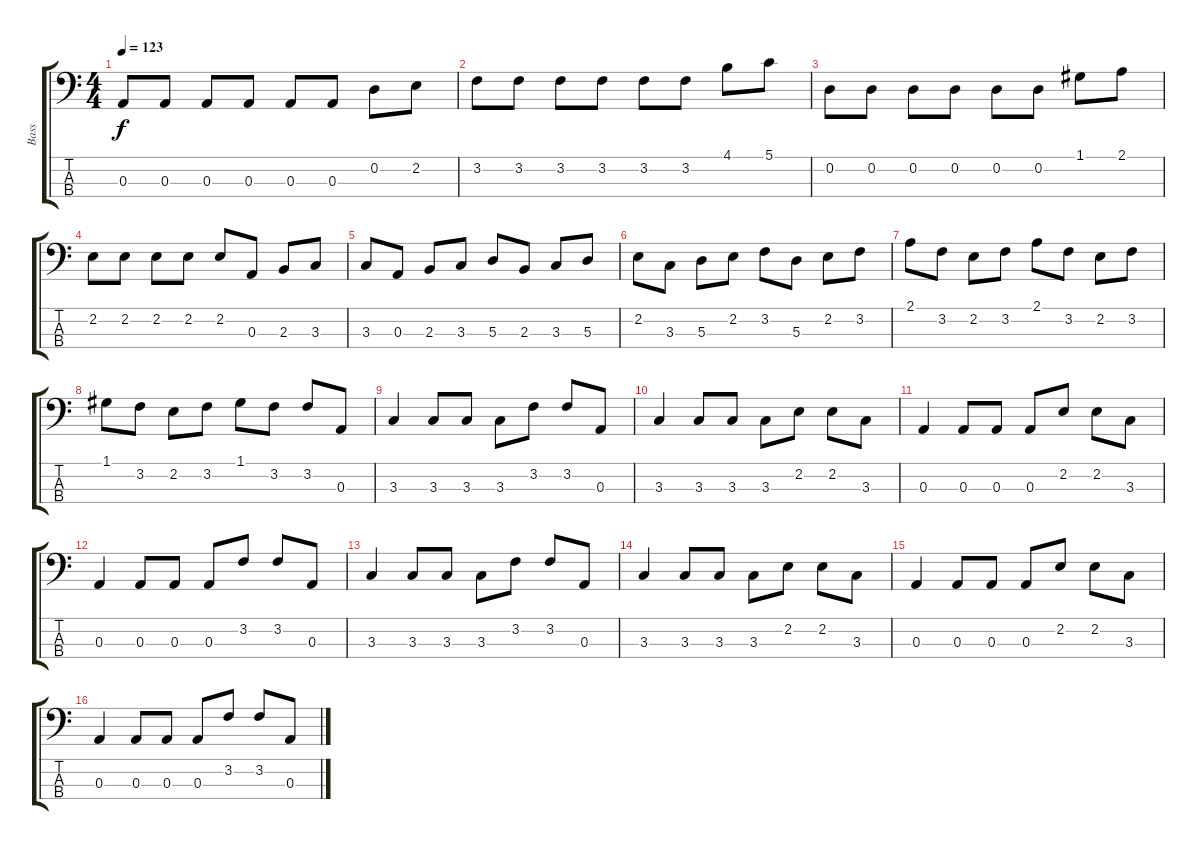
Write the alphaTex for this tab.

\track ("Bass" "Bass") {instrument electricbassfinger}
\staff {score tabs}
\tuning (G2 D2 A1 E1) {hide}
\ts (4 4)
\tempo 123
\clef f4
\ks c
0.3.8{dy f} 0.3.8 0.3.8 0.3.8 0.3.8 0.3.8 0.2.8 2.2.8 |
3.2.8 3.2.8 3.2.8 3.2.8 3.2.8 3.2.8 4.1.8 5.1.8 |
0.2.8 0.2.8 0.2.8 0.2.8 0.2.8 0.2.8 1.1.8 2.1.8 |
2.2.8 2.2.8 2.2.8 2.2.8 2.2.8 0.3.8 2.3.8 3.3.8 |
3.3.8 0.3.8 2.3.8 3.3.8 5.3.8 2.3.8 3.3.8 5.3.8 |
2.2.8 3.3.8 5.3.8 2.2.8 3.2.8 5.3.8 2.2.8 3.2.8 |
2.1.8 3.2.8 2.2.8 3.2.8 2.1.8 3.2.8 2.2.8 3.2.8 |
1.1.8 3.2.8 2.2.8 3.2.8 1.1.8 3.2.8 3.2.8 0.3.8 |
3.3.4 3.3.8 3.3.8 3.3.8 3.2.8 3.2.8 0.3.8 |
3.3.4 3.3.8 3.3.8 3.3.8 2.2.8 2.2.8 3.3.8 |
0.3.4 0.3.8 0.3.8 0.3.8 2.2.8 2.2.8 3.3.8 |
0.3.4 0.3.8 0.3.8 0.3.8 3.2.8 3.2.8 0.3.8 |
3.3.4 3.3.8 3.3.8 3.3.8 3.2.8 3.2.8 0.3.8 |
3.3.4 3.3.8 3.3.8 3.3.8 2.2.8 2.2.8 3.3.8 |
0.3.4 0.3.8 0.3.8 0.3.8 2.2.8 2.2.8 3.3.8 |
0.3.4 0.3.8 0.3.8 0.3.8 3.2.8 3.2.8 0.3.8
